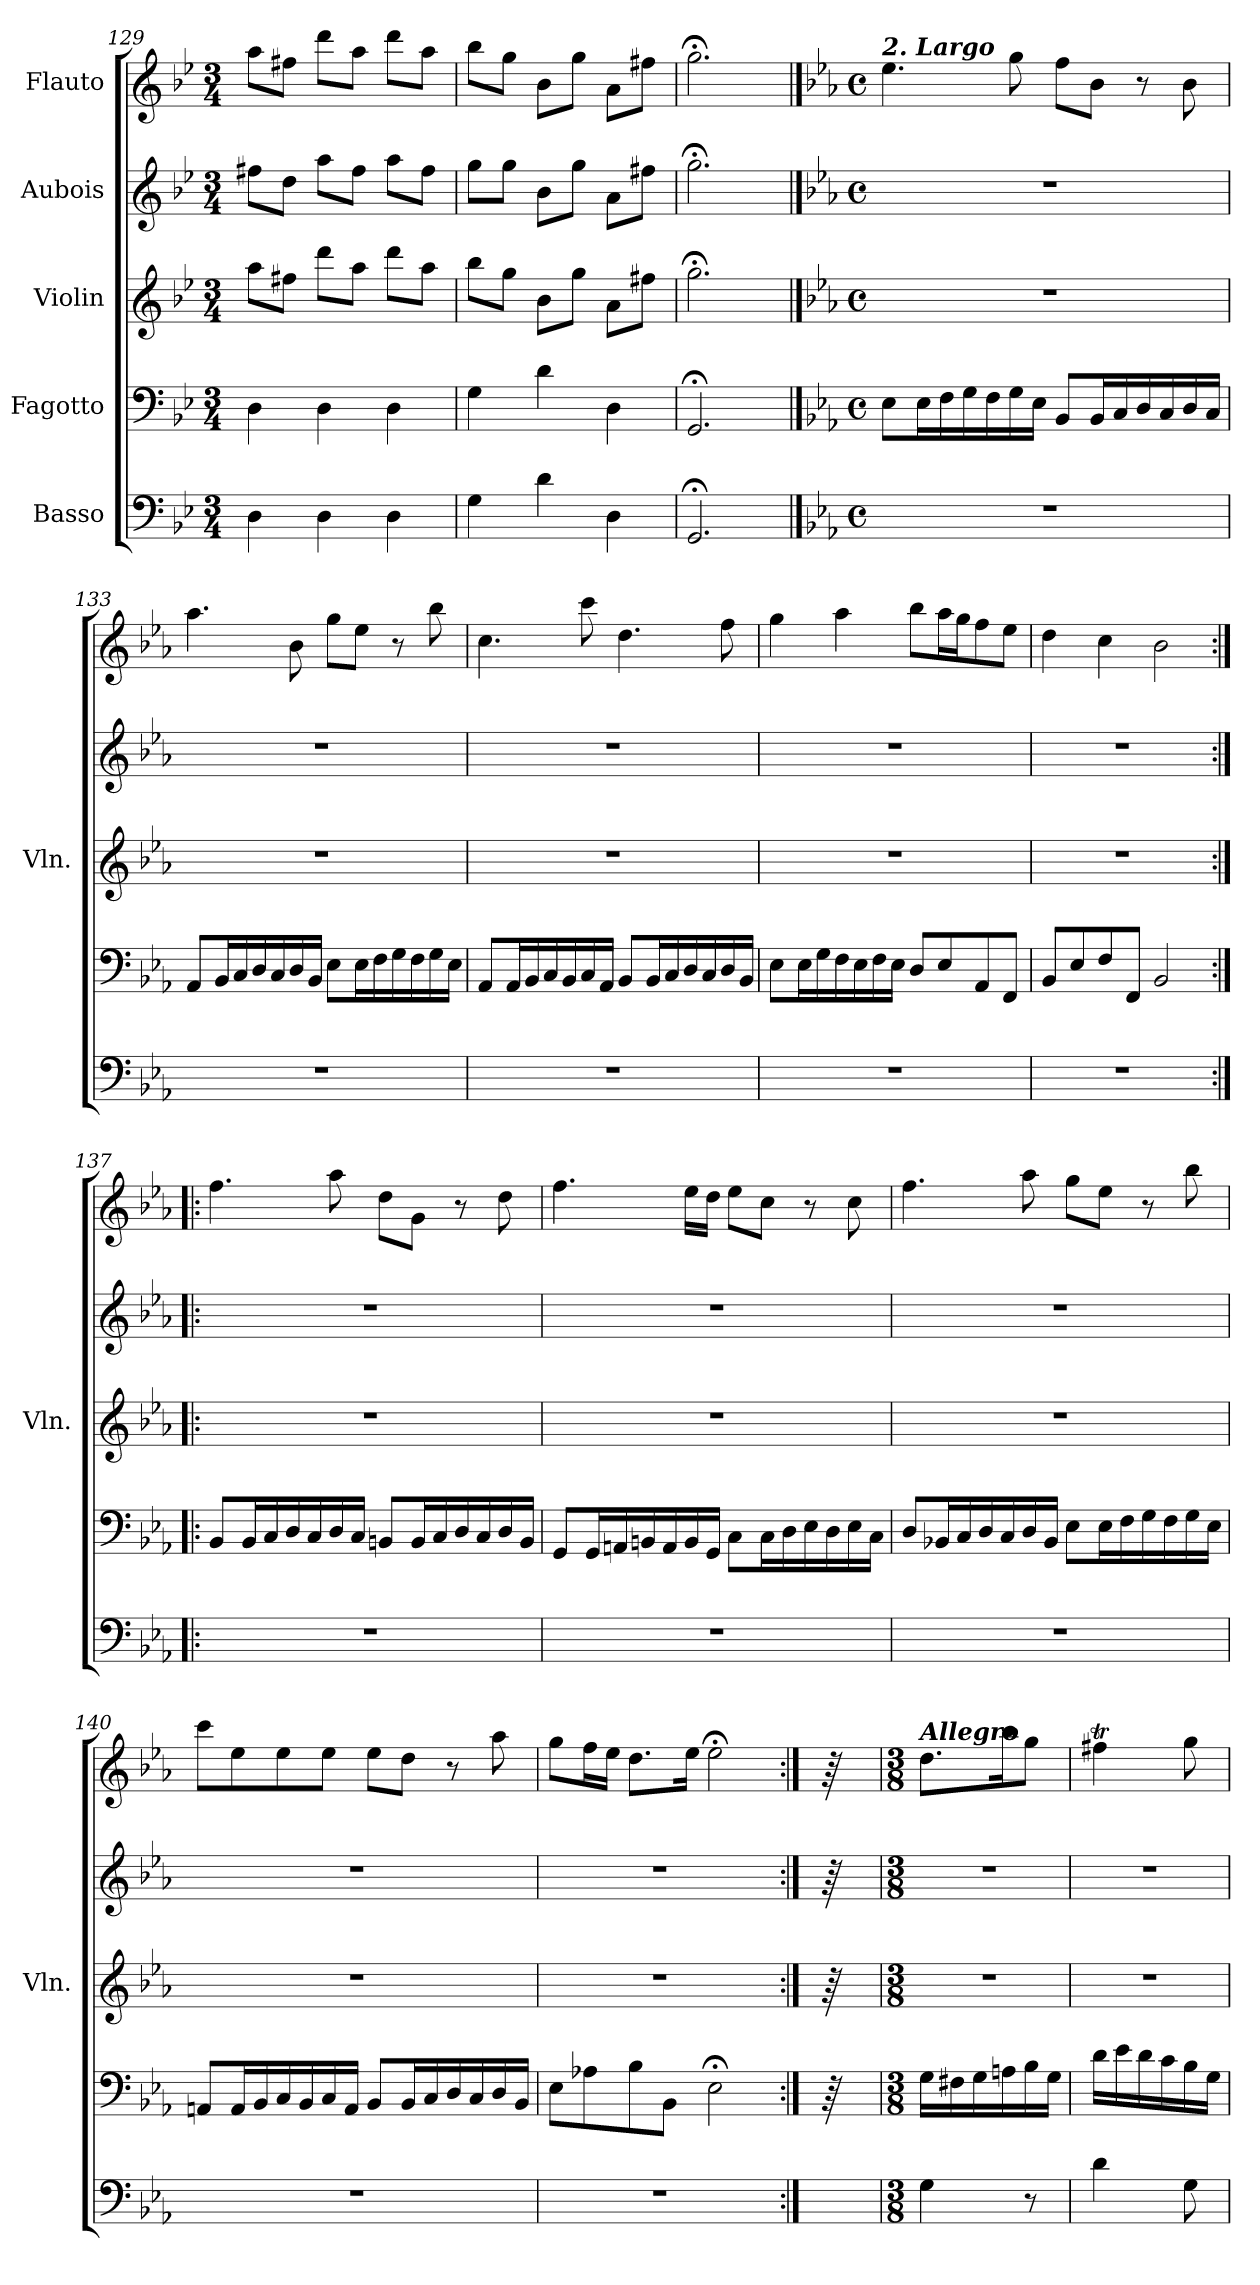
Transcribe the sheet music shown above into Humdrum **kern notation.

**kern	**kern	**kern	**kern	**kern
*part5	*part4	*part3	*part2	*part1
*staff5	*staff4	*staff3	*staff2	*staff1
*I"Basso	*I"Fagotto	*I"Violin	*I"Aubois	*I"Flauto
*	*	*I'Vln.	*	*
*clefF4	*clefF4	*clefG2	*clefG2	*clefG2
*k[b-e-]	*k[b-e-]	*k[b-e-]	*k[b-e-]	*k[b-e-]
*M3/4	*M3/4	*M3/4	*M3/4	*M3/4
=129	=129	=129	=129	=129
4D\	4D\	8aa\L	8ff#X\L	8aa\L
.	.	8ff#X\J	8dd\J	8ff#X\J
4D\	4D\	8ddd\L	8aa\L	8ddd\L
.	.	8aa\J	8ff#\J	8aa\J
4D\	4D\	8ddd\L	8aa\L	8ddd\L
.	.	8aa\J	8ff#\J	8aa\J
=130	=130	=130	=130	=130
4G\	4G\	8bb-\L	8gg\L	8bb-\L
.	.	8gg\J	8gg\J	8gg\J
4d\	4d\	8b-\L	8b-\L	8b-\L
.	.	8gg\J	8gg\J	8gg\J
4D\	4D\	8a\L	8a\L	8a\L
.	.	8ff#X\J	8ff#X\J	8ff#X\J
=131	=131	=131	=131	=131
2.GG;</	2.GG;</	2.gg;<\	2.gg;<\	2.gg;<\
!!LO:LB:g=z
==132	==132	==132	==132	==132
*k[b-e-a-]	*k[b-e-a-]	*k[b-e-a-]	*k[b-e-a-]	*k[b-e-a-]
*M4/4	*M4/4	*M4/4	*M4/4	*M4/4
*met(c)	*met(c)	*met(c)	*met(c)	*met(c)
*	*	*	*	*MM60
!	!	!	!	!LO:TX:a:Bi:t=2. Largo
1r	8E-\L	1r	1r	4.ee-\
.	16E-\L	.	.	.
.	16F\	.	.	.
.	16G\	.	.	.
.	16F\	.	.	.
.	16G\	.	.	8gg\
.	16E-\JJ	.	.	.
.	8BB-/L	.	.	8ff\L
.	16BB-/L	.	.	8b-\J
.	16C/	.	.	.
.	16D/	.	.	8r
.	16C/	.	.	.
.	16D/	.	.	8b-\
.	16C/JJ	.	.	.
=133	=133	=133	=133	=133
1r	8AA-/L	1r	1r	4.aa-\
.	16BB-/L	.	.	.
.	16C/	.	.	.
.	16D/	.	.	.
.	16C/	.	.	.
.	16D/	.	.	8b-\
.	16BB-/JJ	.	.	.
.	8E-\L	.	.	8gg\L
.	16E-\L	.	.	8ee-\J
.	16F\	.	.	.
.	16G\	.	.	8r
.	16F\	.	.	.
.	16G\	.	.	8bb-\
.	16E-\JJ	.	.	.
=134	=134	=134	=134	=134
1r	8AA-/L	1r	1r	4.cc\
.	16AA-/L	.	.	.
.	16BB-/	.	.	.
.	16C/	.	.	.
.	16BB-/	.	.	.
.	16C/	.	.	8ccc\
.	16AA-/JJ	.	.	.
.	8BB-/L	.	.	4.dd\
.	16BB-/L	.	.	.
.	16C/	.	.	.
.	16D/	.	.	.
.	16C/	.	.	.
.	16D/	.	.	8ff\
.	16BB-/JJ	.	.	.
=135	=135	=135	=135	=135
1r	8E-\L	1r	1r	4gg\
.	16E-\L	.	.	.
.	16G\	.	.	.
.	16F\	.	.	4aa-\
.	16E-\	.	.	.
.	16F\	.	.	.
.	16E-\JJ	.	.	.
.	8D/L	.	.	8bb-\L
.	8E-/	.	.	16aa-\L
.	.	.	.	16gg\J
.	8AA-/	.	.	8ff\
.	8FF/J	.	.	8ee-\J
=136	=136	=136	=136	=136
1r	8BB-/L	1r	1r	4dd\
.	8E-/	.	.	.
.	8F/	.	.	4cc\
.	8FF/J	.	.	.
.	2BB-/	.	.	2b-\
=137:|!|:	=137:|!|:	=137:|!|:	=137:|!|:	=137:|!|:
1r	8BB-/L	1r	1r	4.ff\
.	16BB-/L	.	.	.
.	16C/	.	.	.
.	16D/	.	.	.
.	16C/	.	.	.
.	16D/	.	.	8aa-\
.	16C/JJ	.	.	.
.	8BBn/L	.	.	8dd\L
.	16BB/L	.	.	8g\J
.	16C/	.	.	.
.	16D/	.	.	8r
.	16C/	.	.	.
.	16D/	.	.	8dd\
.	16BB/JJ	.	.	.
!!LO:PB:g=z
=138	=138	=138	=138	=138
1r	8GG/L	1r	1r	4.ff\
.	16GG/L	.	.	.
.	16AAn/	.	.	.
.	16BBn/	.	.	.
.	16AA/	.	.	.
.	16BB/	.	.	16ee-\LL
.	16GG/JJ	.	.	16dd\JJ
.	8C\L	.	.	8ee-\L
.	16C\L	.	.	8cc\J
.	16D\	.	.	.
.	16E-\	.	.	8r
.	16D\	.	.	.
.	16E-\	.	.	8cc\
.	16C\JJ	.	.	.
=139	=139	=139	=139	=139
1r	8D/L	1r	1r	4.ff\
.	16BB-X/L	.	.	.
.	16C/	.	.	.
.	16D/	.	.	.
.	16C/	.	.	.
.	16D/	.	.	8aa-\
.	16BB-/JJ	.	.	.
.	8E-\L	.	.	8gg\L
.	16E-\L	.	.	8ee-\J
.	16F\	.	.	.
.	16G\	.	.	8r
.	16F\	.	.	.
.	16G\	.	.	8bb-\
.	16E-\JJ	.	.	.
=140	=140	=140	=140	=140
1r	8AAn/L	1r	1r	8ccc\L
.	16AA/L	.	.	8ee-\
.	16BB-/	.	.	.
.	16C/	.	.	8ee-\
.	16BB-/	.	.	.
.	16C/	.	.	8ee-\J
.	16AA/JJ	.	.	.
.	8BB-/L	.	.	8ee-\L
.	16BB-/L	.	.	8dd\J
.	16C/	.	.	.
.	16D/	.	.	8r
.	16C/	.	.	.
.	16D/	.	.	8aa-\
.	16BB-/JJ	.	.	.
=141	=141	=141	=141	=141
1r	8E-\L	1r	1r	8gg\L
.	8A-X\	.	.	16ff\L
.	.	.	.	16ee-\JJ
.	8B-\	.	.	8.dd\L
.	8BB-\J	.	.	.
.	.	.	.	16ee-\Jk
.	2E-;<\	.	.	2ee-;<\
=142:|!	=142:|!	=142:|!	=142:|!	=142:|!
64ryy	64r	64r	64r	64r
!!LO:LB:g=z
=143	=143	=143	=143	=143
*M3/8	*M3/8	*M3/8	*M3/8	*M3/8
*	*	*	*	*MM90
!	!	!	!	!LO:TX:a:Bi:t=Allegro
4G\	16G\LL	4.r	4.r	8.dd\L
.	16F#X\	.	.	.
.	16G\	.	.	.
.	16An\	.	.	16bb-\K
8r	16B-\	.	.	8gg\J
.	16G\JJ	.	.	.
=144	=144	=144	=144	=144
4d\	16d\LL	4.r	4.r	4ff#Xt\
.	16e-\	.	.	.
.	16d\	.	.	.
.	16c\	.	.	.
8G\	16B-\	.	.	8gg\
.	16G\JJ	.	.	.
=	=	=	=	=
*-	*-	*-	*-	*-
